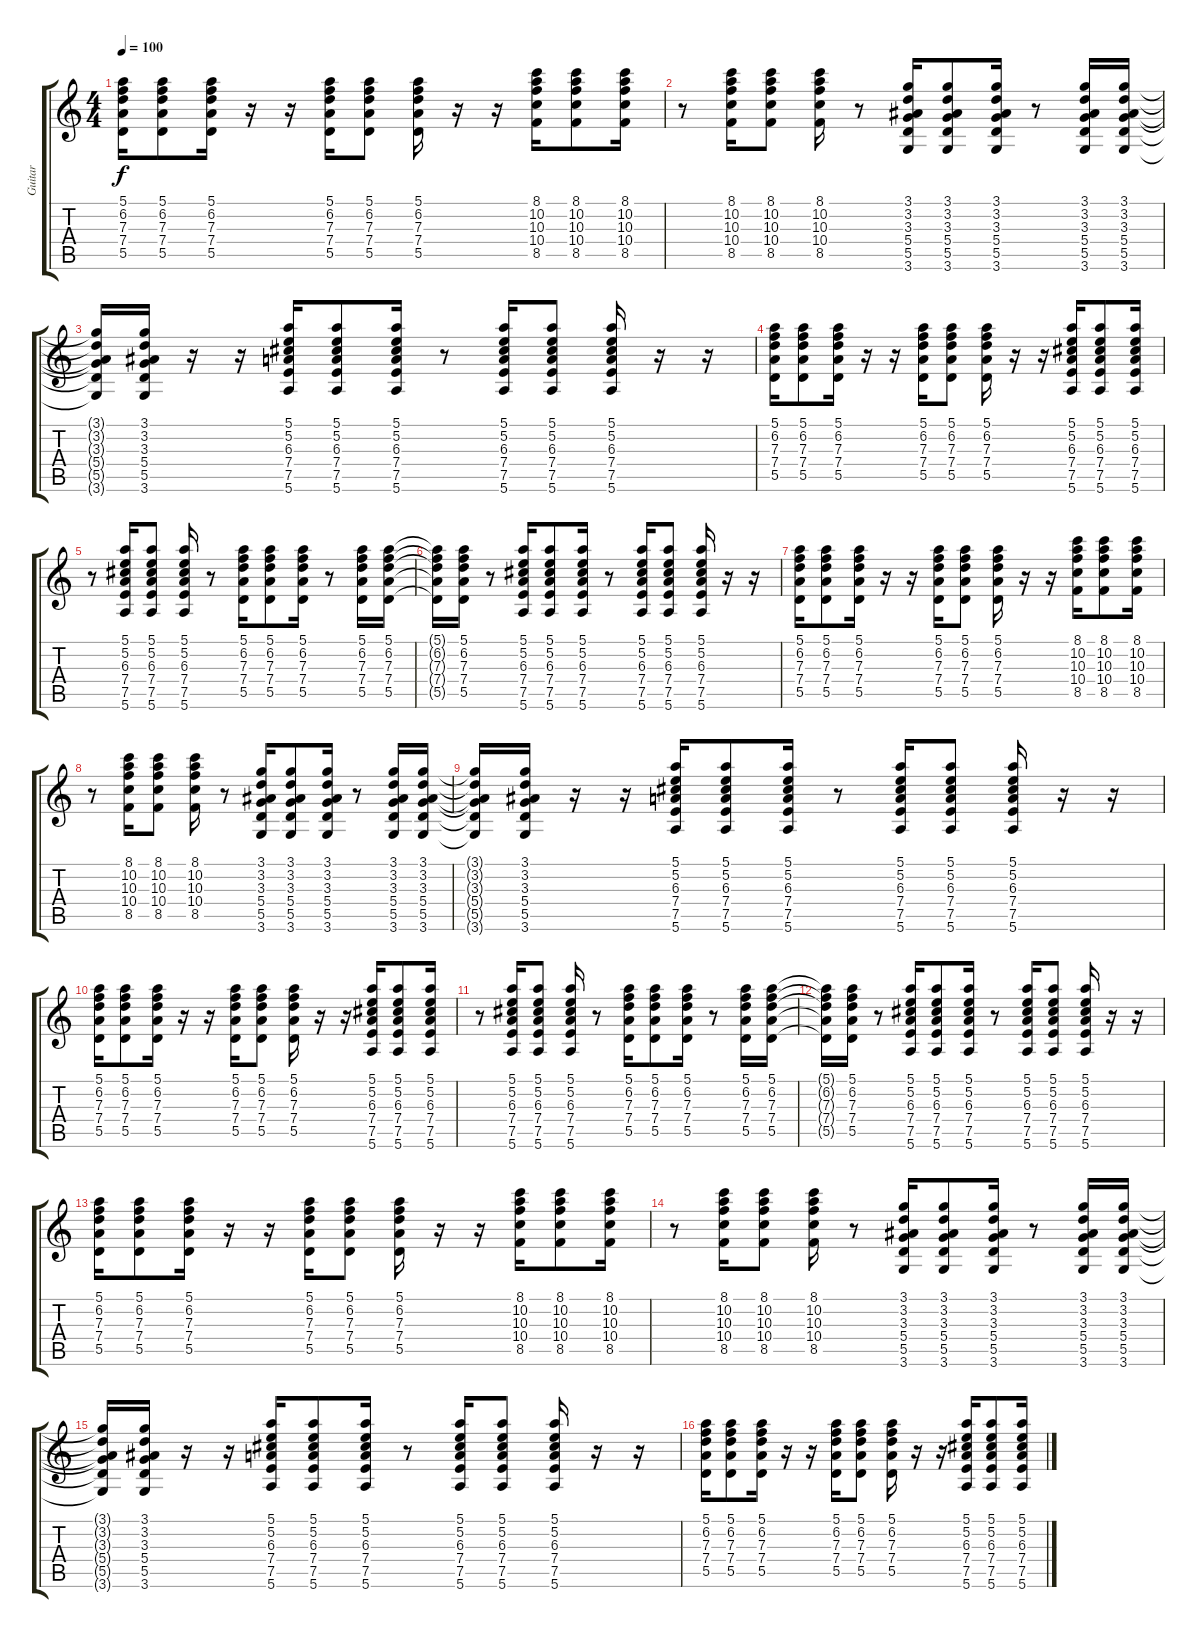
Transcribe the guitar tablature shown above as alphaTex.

\track ("Guitar" "Guitar") {instrument acousticguitarnylon}
\staff {score tabs}
\tuning (E4 B3 G3 D3 A2 E2) {hide}
\ts (4 4)
\tempo 100
\clef g2
\ks c
(5.1 6.2 7.3 7.4 5.5).16{dy f} (5.1 6.2 7.3 7.4 5.5).8 (5.1 6.2 7.3 7.4 5.5).16 r.16 r.16 (5.1 6.2 7.3 7.4 5.5).16 (5.1 6.2 7.3 7.4 5.5).8 (5.1 6.2 7.3 7.4 5.5).16 r.16 r.16 (8.1 10.2 10.3 10.4 8.5).16 (8.1 10.2 10.3 10.4 8.5).8 (8.1 10.2 10.3 10.4 8.5).16 |
r.8 (8.1 10.2 10.3 10.4 8.5).16 (8.1 10.2 10.3 10.4 8.5).8 (8.1 10.2 10.3 10.4 8.5).16 r.8 (3.1 3.2 3.3 5.4 5.5 3.6).16 (3.1 3.2 3.3 5.4 5.5 3.6).8 (3.1 3.2 3.3 5.4 5.5 3.6).16 r.8 (3.1 3.2 3.3 5.4 5.5 3.6).16 (3.1 3.2 3.3 5.4 5.5 3.6).16 |
(3.1{t} 3.2{t} 3.3{t} 5.4{t} 5.5{t} 3.6{t}).16 (3.1 3.2 3.3 5.4 5.5 3.6).16 r.16 r.16 (5.1 5.2 6.3 7.4 7.5 5.6).16 (5.1 5.2 6.3 7.4 7.5 5.6).8 (5.1 5.2 6.3 7.4 7.5 5.6).16 r.8 (5.1 5.2 6.3 7.4 7.5 5.6).16 (5.1 5.2 6.3 7.4 7.5 5.6).8 (5.1 5.2 6.3 7.4 7.5 5.6).16 r.16 r.16 |
(5.1 6.2 7.3 7.4 5.5).16 (5.1 6.2 7.3 7.4 5.5).8 (5.1 6.2 7.3 7.4 5.5).16 r.16 r.16 (5.1 6.2 7.3 7.4 5.5).16 (5.1 6.2 7.3 7.4 5.5).8 (5.1 6.2 7.3 7.4 5.5).16 r.16 r.16 (5.1 5.2 6.3 7.4 7.5 5.6).16 (5.1 5.2 6.3 7.4 7.5 5.6).8 (5.1 5.2 6.3 7.4 7.5 5.6).16 |
r.8 (5.1 5.2 6.3 7.4 7.5 5.6).16 (5.1 5.2 6.3 7.4 7.5 5.6).8 (5.1 5.2 6.3 7.4 7.5 5.6).16 r.8 (5.1 6.2 7.3 7.4 5.5).16 (5.1 6.2 7.3 7.4 5.5).8 (5.1 6.2 7.3 7.4 5.5).16 r.8 (5.1 6.2 7.3 7.4 5.5).16 (5.1 6.2 7.3 7.4 5.5).16 |
(5.1{t} 6.2{t} 7.3{t} 7.4{t} 5.5{t}).16 (5.1 6.2 7.3 7.4 5.5).16 r.8 (5.1 5.2 6.3 7.4 7.5 5.6).16 (5.1 5.2 6.3 7.4 7.5 5.6).8 (5.1 5.2 6.3 7.4 7.5 5.6).16 r.8 (5.1 5.2 6.3 7.4 7.5 5.6).16 (5.1 5.2 6.3 7.4 7.5 5.6).8 (5.1 5.2 6.3 7.4 7.5 5.6).16 r.16 r.16 |
(5.1 6.2 7.3 7.4 5.5).16 (5.1 6.2 7.3 7.4 5.5).8 (5.1 6.2 7.3 7.4 5.5).16 r.16 r.16 (5.1 6.2 7.3 7.4 5.5).16 (5.1 6.2 7.3 7.4 5.5).8 (5.1 6.2 7.3 7.4 5.5).16 r.16 r.16 (8.1 10.2 10.3 10.4 8.5).16 (8.1 10.2 10.3 10.4 8.5).8 (8.1 10.2 10.3 10.4 8.5).16 |
r.8 (8.1 10.2 10.3 10.4 8.5).16 (8.1 10.2 10.3 10.4 8.5).8 (8.1 10.2 10.3 10.4 8.5).16 r.8 (3.1 3.2 3.3 5.4 5.5 3.6).16 (3.1 3.2 3.3 5.4 5.5 3.6).8 (3.1 3.2 3.3 5.4 5.5 3.6).16 r.8 (3.1 3.2 3.3 5.4 5.5 3.6).16 (3.1 3.2 3.3 5.4 5.5 3.6).16 |
(3.1{t} 3.2{t} 3.3{t} 5.4{t} 5.5{t} 3.6{t}).16 (3.1 3.2 3.3 5.4 5.5 3.6).16 r.16 r.16 (5.1 5.2 6.3 7.4 7.5 5.6).16 (5.1 5.2 6.3 7.4 7.5 5.6).8 (5.1 5.2 6.3 7.4 7.5 5.6).16 r.8 (5.1 5.2 6.3 7.4 7.5 5.6).16 (5.1 5.2 6.3 7.4 7.5 5.6).8 (5.1 5.2 6.3 7.4 7.5 5.6).16 r.16 r.16 |
(5.1 6.2 7.3 7.4 5.5).16 (5.1 6.2 7.3 7.4 5.5).8 (5.1 6.2 7.3 7.4 5.5).16 r.16 r.16 (5.1 6.2 7.3 7.4 5.5).16 (5.1 6.2 7.3 7.4 5.5).8 (5.1 6.2 7.3 7.4 5.5).16 r.16 r.16 (5.1 5.2 6.3 7.4 7.5 5.6).16 (5.1 5.2 6.3 7.4 7.5 5.6).8 (5.1 5.2 6.3 7.4 7.5 5.6).16 |
r.8 (5.1 5.2 6.3 7.4 7.5 5.6).16 (5.1 5.2 6.3 7.4 7.5 5.6).8 (5.1 5.2 6.3 7.4 7.5 5.6).16 r.8 (5.1 6.2 7.3 7.4 5.5).16 (5.1 6.2 7.3 7.4 5.5).8 (5.1 6.2 7.3 7.4 5.5).16 r.8 (5.1 6.2 7.3 7.4 5.5).16 (5.1 6.2 7.3 7.4 5.5).16 |
(5.1{t} 6.2{t} 7.3{t} 7.4{t} 5.5{t}).16 (5.1 6.2 7.3 7.4 5.5).16 r.8 (5.1 5.2 6.3 7.4 7.5 5.6).16 (5.1 5.2 6.3 7.4 7.5 5.6).8 (5.1 5.2 6.3 7.4 7.5 5.6).16 r.8 (5.1 5.2 6.3 7.4 7.5 5.6).16 (5.1 5.2 6.3 7.4 7.5 5.6).8 (5.1 5.2 6.3 7.4 7.5 5.6).16 r.16 r.16 |
(5.1 6.2 7.3 7.4 5.5).16 (5.1 6.2 7.3 7.4 5.5).8 (5.1 6.2 7.3 7.4 5.5).16 r.16 r.16 (5.1 6.2 7.3 7.4 5.5).16 (5.1 6.2 7.3 7.4 5.5).8 (5.1 6.2 7.3 7.4 5.5).16 r.16 r.16 (8.1 10.2 10.3 10.4 8.5).16 (8.1 10.2 10.3 10.4 8.5).8 (8.1 10.2 10.3 10.4 8.5).16 |
r.8 (8.1 10.2 10.3 10.4 8.5).16 (8.1 10.2 10.3 10.4 8.5).8 (8.1 10.2 10.3 10.4 8.5).16 r.8 (3.1 3.2 3.3 5.4 5.5 3.6).16 (3.1 3.2 3.3 5.4 5.5 3.6).8 (3.1 3.2 3.3 5.4 5.5 3.6).16 r.8 (3.1 3.2 3.3 5.4 5.5 3.6).16 (3.1 3.2 3.3 5.4 5.5 3.6).16 |
(3.1{t} 3.2{t} 3.3{t} 5.4{t} 5.5{t} 3.6{t}).16 (3.1 3.2 3.3 5.4 5.5 3.6).16 r.16 r.16 (5.1 5.2 6.3 7.4 7.5 5.6).16 (5.1 5.2 6.3 7.4 7.5 5.6).8 (5.1 5.2 6.3 7.4 7.5 5.6).16 r.8 (5.1 5.2 6.3 7.4 7.5 5.6).16 (5.1 5.2 6.3 7.4 7.5 5.6).8 (5.1 5.2 6.3 7.4 7.5 5.6).16 r.16 r.16 |
(5.1 6.2 7.3 7.4 5.5).16 (5.1 6.2 7.3 7.4 5.5).8 (5.1 6.2 7.3 7.4 5.5).16 r.16 r.16 (5.1 6.2 7.3 7.4 5.5).16 (5.1 6.2 7.3 7.4 5.5).8 (5.1 6.2 7.3 7.4 5.5).16 r.16 r.16 (5.1 5.2 6.3 7.4 7.5 5.6).16 (5.1 5.2 6.3 7.4 7.5 5.6).8 (5.1 5.2 6.3 7.4 7.5 5.6).16
